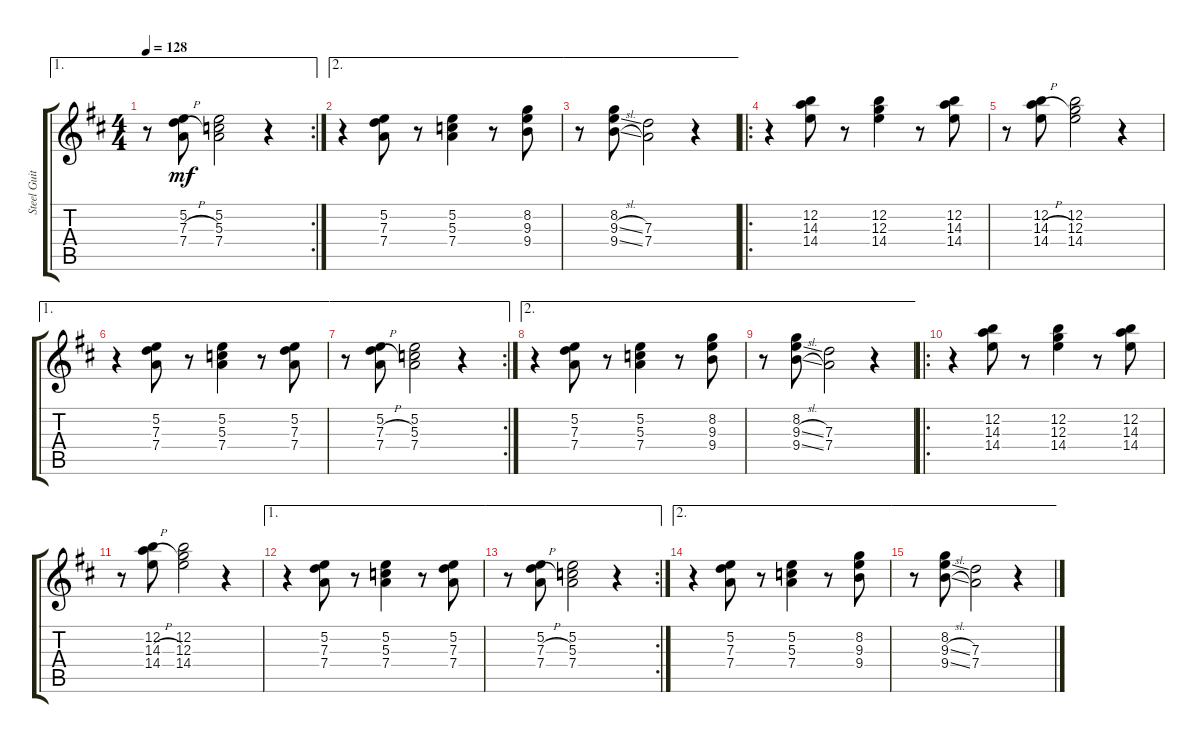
\track ("Steel Guitar" "Steel Guit") {instrument acousticguitarsteel}
\staff {score tabs}
\tuning (E4 B3 G3 D3 A2 E2) {hide}
\ae 1
\rc 2
\ts (4 4)
\tempo 128
\clef g2
\ks d
r.8{dy mf} (5.2 7.3{h} 7.4).8 (5.2 5.3 7.4).2 r.4 |
\ae 2
r.4 (5.2 7.3 7.4).8 r.8 (5.2 5.3 7.4).4 r.8 (8.2 9.3 9.4).8 |
\ae 2
r.8 (8.2 9.3{sl} 9.4{sl}).8 (7.3 7.4).2 r.4 |
\ro
r.4 (12.2 14.3 14.4).8 r.8 (12.2 12.3 14.4).4 r.8 (12.2 14.3 14.4).8 |
r.8 (12.2 14.3{h} 14.4).8 (12.2 12.3 14.4).2 r.4 |
\ae 1
r.4 (5.2 7.3 7.4).8 r.8 (5.2 5.3 7.4).4 r.8 (5.2 7.3 7.4).8 |
\ae 1
\rc 2
r.8 (5.2 7.3{h} 7.4).8 (5.2 5.3 7.4).2 r.4 |
\ae 2
r.4 (5.2 7.3 7.4).8 r.8 (5.2 5.3 7.4).4 r.8 (8.2 9.3 9.4).8 |
\ae 2
r.8 (8.2 9.3{sl} 9.4{sl}).8 (7.3 7.4).2 r.4 |
\ro
r.4 (12.2 14.3 14.4).8 r.8 (12.2 12.3 14.4).4 r.8 (12.2 14.3 14.4).8 |
r.8 (12.2 14.3{h} 14.4).8 (12.2 12.3 14.4).2 r.4 |
\ae 1
r.4 (5.2 7.3 7.4).8 r.8 (5.2 5.3 7.4).4 r.8 (5.2 7.3 7.4).8 |
\ae 1
\rc 2
r.8 (5.2 7.3{h} 7.4).8 (5.2 5.3 7.4).2 r.4 |
\ae 2
r.4 (5.2 7.3 7.4).8 r.8 (5.2 5.3 7.4).4 r.8 (8.2 9.3 9.4).8 |
\ae 2
r.8 (8.2 9.3{sl} 9.4{sl}).8 (7.3 7.4).2 r.4
